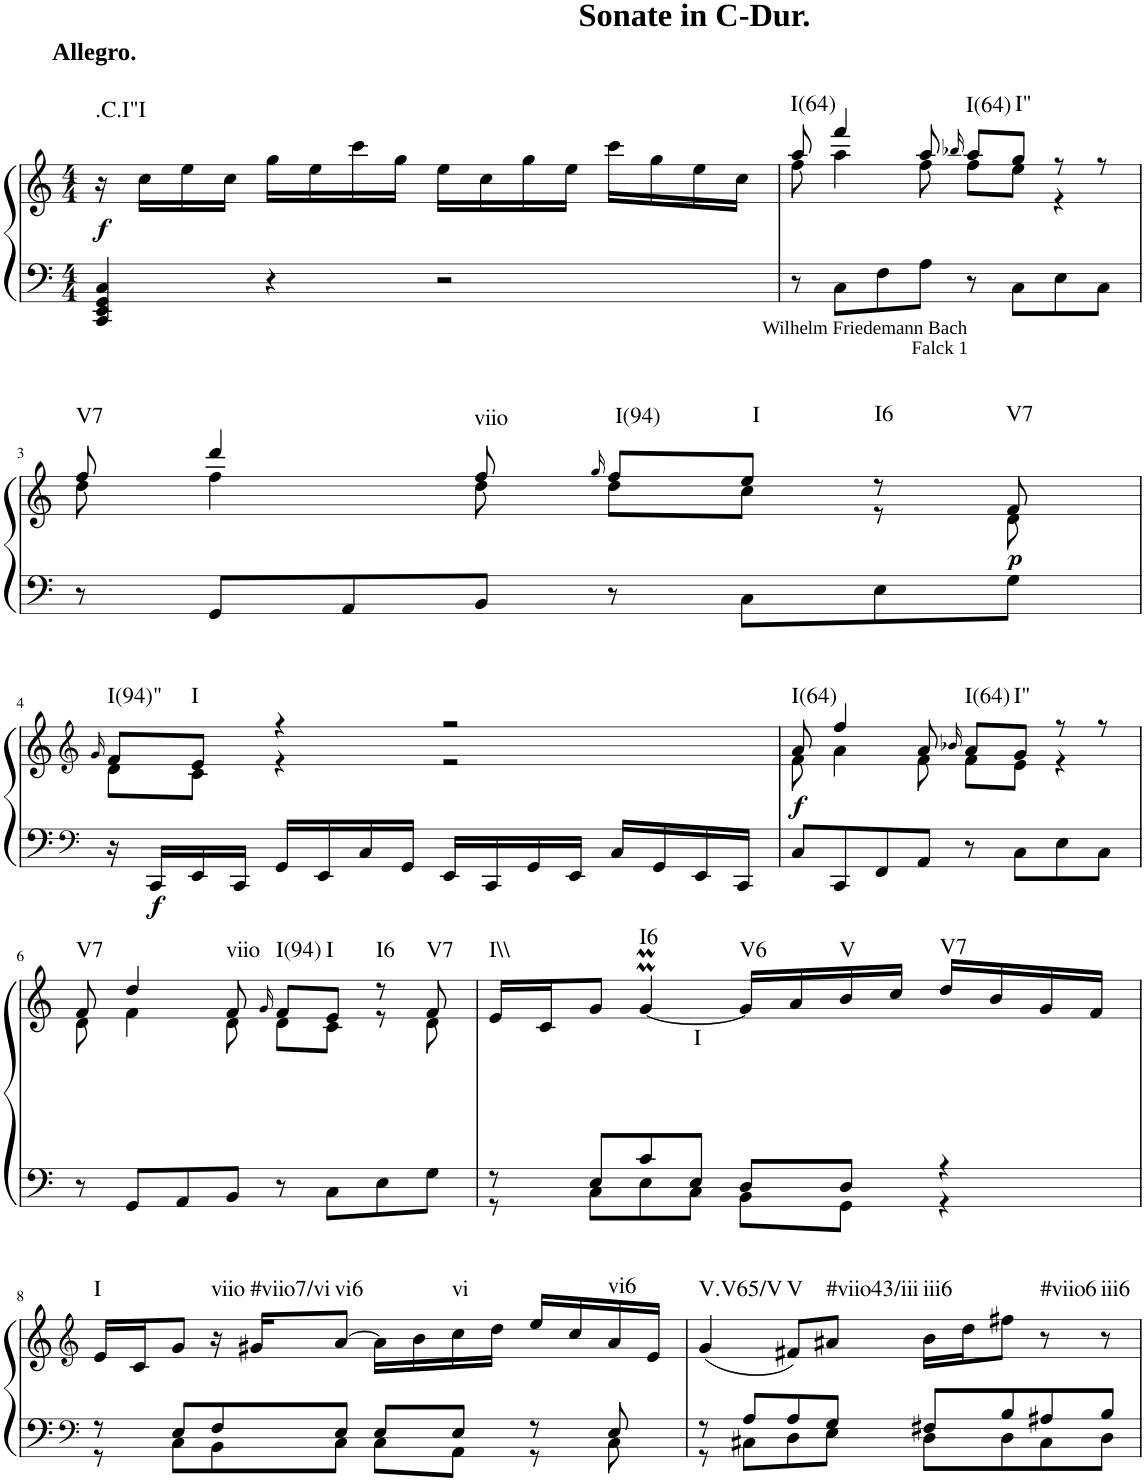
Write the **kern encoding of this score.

**kern	**kern	**dynam	**harte
*part1	*part1	*part1	*part1
*staff2	*staff1	*staff1/2	*
*I"unbenannt	*	*	*
*clefF4	*clefG2	*	*
*k[]	*k[]	*	*
*M4/4	*M4/4	*	*
=1	=1	=1	=1
!	!LO:TX:a:B:t=Allegro.	!	!
!	!	!LO:DY:b	!LO:H:kt=.C.I"I
4CC/ 4EE/ 4GG/ 4C/	16r	f	N
.	16cc\LL	.	.
.	16ee\	.	.
.	16cc\JJ	.	.
4r	16gg\LL	.	.
.	16ee\	.	.
.	16ccc\	.	.
.	16gg\JJ	.	.
2r	16ee\LL	.	.
.	16cc\	.	.
.	16gg\	.	.
.	16ee\JJ	.	.
!	!LO:TX:a:B:t=Sonate in C-Dur.	!	!
.	16ccc\LL	.	.
.	16gg\	.	.
.	16ee\	.	.
.	16cc\JJ	.	.
=2	=2	=2	=2
*	*^	*	*
!	!	!	!	!LO:H:kt=I(64)
8r	8aa/	8ff\	.	N
8C\L	4fff/	4aa\	.	.
8F\	.	.	.	.
8A\J	8aa/	8ff\	.	.
.	16qbb-X/	.	.	.
!	!	!	!	!LO:H:kt=I(64)
8r	8aa/L	8ff\L	.	N
!	!	!	!	!LO:H:kt=I"
8C\L	8gg/J	8ee\J	.	N
8E\	8r	4r	.	.
8C\J	8r	.	.	.
!!LO:LB:g=z	!!
=3	=3	=3	=3	=3
!	!	!	!	!LO:H:kt=V7
8r	8ff/	8dd\	.	N
8GG/L	4ddd/	4ff\	.	.
8AA/	.	.	.	.
!	!	!	!	!LO:H:kt=viio
8BB/J	8ff/	8dd\	.	N
.	16qgg/	.	.	.
!	!	!	!	!LO:H:kt=I(94)
8r	8ff/L	8dd\L	.	N
!	!	!	!	!LO:H:kt=I
8C\L	8ee/J	8cc\J	.	N
!	!LO:TX:a:t=Wilhelm Friedemann Bach	!	!	!
!	!LO:TX:a:t=Falck 1	!	!	!LO:H:kt=I6
8E\	8r	8r	.	N
!	!	!	!LO:DY:b	!LO:H:kt=V7
8G\J	8f/	8d\	p	N
!!LO:LB:g=z	!!
=4	=4	=4	=4	=4
*clefF4	*clefG2	*	*	*
.	16qg/	.	.	.
!	!	!	!	!LO:H:kt=I(94)"
16r	8f/L	8d\L	.	N
!	!	!	!LO:DY:b=2	!
16CC/LL	.	.	f	.
!	!	!	!	!LO:H:kt=I
16EE/	8e/J	8c\J	.	N
16CC/JJ	.	.	.	.
16GG/LL	4r	4r	.	.
16EE/	.	.	.	.
16C/	.	.	.	.
16GG/JJ	.	.	.	.
16EE/LL	2r	2r	.	.
16CC/	.	.	.	.
16GG/	.	.	.	.
16EE/JJ	.	.	.	.
16C/LL	.	.	.	.
16GG/	.	.	.	.
16EE/	.	.	.	.
16CC/JJ	.	.	.	.
=5	=5	=5	=5	=5
!	!	!	!LO:DY:b	!LO:H:kt=I(64)
8C/L	8a/	8f\	f	N
8CC/	4ff/	4a\	.	.
8FF/	.	.	.	.
8AA/J	8a/	8f\	.	.
.	16qb-X/	.	.	.
!	!	!	!	!LO:H:kt=I(64)
8r	8a/L	8f\L	.	N
!	!	!	!	!LO:H:kt=I"
8C\L	8g/J	8e\J	.	N
8E\	8r	4r	.	.
8C\J	8r	.	.	.
!!LO:LB:g=z	!!
=6	=6	=6	=6	=6
!	!	!	!	!LO:H:kt=V7
8r	8f/	8d\	.	N
8GG/L	4dd/	4f\	.	.
8AA/	.	.	.	.
!	!	!	!	!LO:H:kt=viio
8BB/J	8f/	8d\	.	N
.	16qg/	.	.	.
!	!	!	!	!LO:H:kt=I(94)
8r	8f/L	8d\L	.	N
!	!	!	!	!LO:H:kt=I
8C\L	8e/J	8c\J	.	N
!	!	!	!	!LO:H:kt=I6
8E\	8r	8r	.	N
!	!	!	!	!LO:H:kt=V7
8G\J	8f/	8d\	.	N
=7	=7	=7	=7	=7
*^	*	*	*	*
!	!	!	!	!	!LO:H:kt=I\\
8r	8r	16e/LL	4.ryy	.	N
.	.	16c/J	.	.	.
8E/L	8C\L	8g/J	.	.	.
!	!	!	!	!	!LO:H:kt=I6
8c/	8E\	[4gMM/	.	.	N
!	!	!	!	!	!LO:H:kt=I
8E/J	8C\J	.	2ryy	.	N
!	!	!	!	!	!LO:H:kt=V6
8D/L	8BB\L	16g/LL]	.	.	N
.	.	16a/	.	.	.
!	!	!	!	!	!LO:H:kt=V
8D/J	8GG\J	16b/	.	.	N
.	.	16cc/JJ	.	.	.
!	!	!	!	!	!LO:H:kt=V7
4r	4r	16dd/LL	.	.	N
.	.	16b/	.	.	.
.	.	16g/	8ryy	.	.
.	.	16f/JJ	.	.	.
*	*	*v	*v	*	*
!!LO:LB:g=z
=8	=8	=8	=8	=8
*clefF4	*	*clefG2	*	*
*	*	*^	*	*
!	!	!	!	!	!LO:H:kt=I
*	*	*v	*v	*	*
8r	8r	16e/LL	.	N
.	.	16c/J	.	.
8E/L	8C\L	8g/J	.	.
!	!	!	!	!LO:H:kt=viio
8F/	8BB\	16r	.	N
!	!	!	!	!LO:H:kt=#viio7/vi
.	.	16g#X/KL	.	N
!	!	!	!	!LO:H:kt=vi6
8E/J	8C\J	[8a/J	.	N
8E/L	8C\L	16a\LL]	.	.
.	.	16b\	.	.
!	!	!	!	!LO:H:kt=vi
8E/J	8AA\J	16cc\	.	N
.	.	16dd\JJ	.	.
8r	8r	16ee/LL	.	.
.	.	16cc/	.	.
!	!	!	!	!LO:H:kt=vi6
8E/	8C\	16a/	.	N
.	.	16e/JJ	.	.
=9	=9	=9	=9	=9
!	!	!	!	!LO:H:kt=V.V65/V
8r	8r	(4g/	.	N
8A/L	8C#X\L	.	.	.
!	!	!	!	!LO:H:kt=V
8A/	8D\	8f#X/L)	.	N
!	!	!	!	!LO:H:kt=#viio43/iii
8G/J	8E\J	8a#X/J	.	N
!	!	!	!	!LO:H:kt=iii6
8F#X/L	8D\L	16b\LL	.	N
.	.	16dd\J	.	.
8B/	8D\	8ff#X\J	.	.
!	!	!	!	!LO:H:kt=#viio6
8A#X/	8C#\	8r	.	N
!	!	!	!	!LO:H:kt=iii6
8B/J	8D\J	8r	.	N
*v	*v	*	*	*
=	=	=	=
*-	*-	*-	*-
